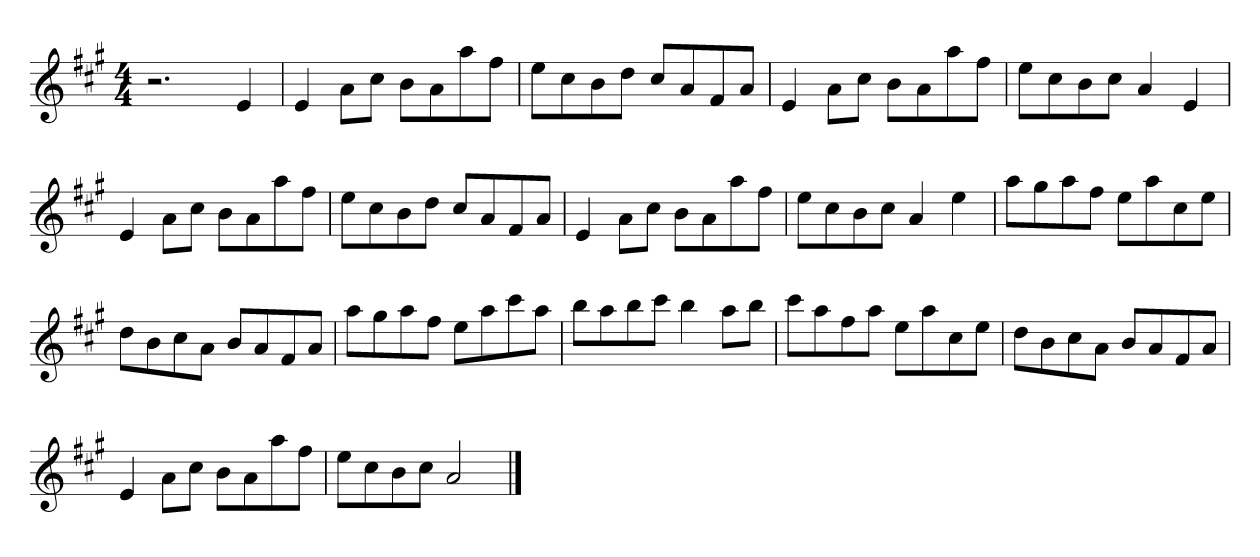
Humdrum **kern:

**kern
*part1
*staff1
*clefG2
*k[f#c#g#]
*M4/4
=
2.r
4e/
=
4e/
8a\L
8cc#\J
8b\L
8a\
8aa\
8ff#\J
=
8ee\L
8cc#\
8b\
8dd\J
8cc#/L
8a/
8f#/
8a/J
=
4e/
8a\L
8cc#\J
8b\L
8a\
8aa\
8ff#\J
=
8ee\L
8cc#\
8b\
8cc#\J
4a/
4e/
=
4e/
8a\L
8cc#\J
8b\L
8a\
8aa\
8ff#\J
=
8ee\L
8cc#\
8b\
8dd\J
8cc#/L
8a/
8f#/
8a/J
=
4e/
8a\L
8cc#\J
8b\L
8a\
8aa\
8ff#\J
=
8ee\L
8cc#\
8b\
8cc#\J
4a/
4ee\
=
8aa\L
8gg#\
8aa\
8ff#\J
8ee\L
8aa\
8cc#\
8ee\J
=
8dd\L
8b\
8cc#\
8a\J
8b/L
8a/
8f#/
8a/J
=
8aa\L
8gg#\
8aa\
8ff#\J
8ee\L
8aa\
8ccc#\
8aa\J
=
8bb\L
8aa\
8bb\
8ccc#\J
4bb\
8aa\L
8bb\J
=
8ccc#\L
8aa\
8ff#\
8aa\J
8ee\L
8aa\
8cc#\
8ee\J
=
8dd\L
8b\
8cc#\
8a\J
8b/L
8a/
8f#/
8a/J
=
4e/
8a\L
8cc#\J
8b\L
8a\
8aa\
8ff#\J
=
8ee\L
8cc#\
8b\
8cc#\J
2a/
==
*-
